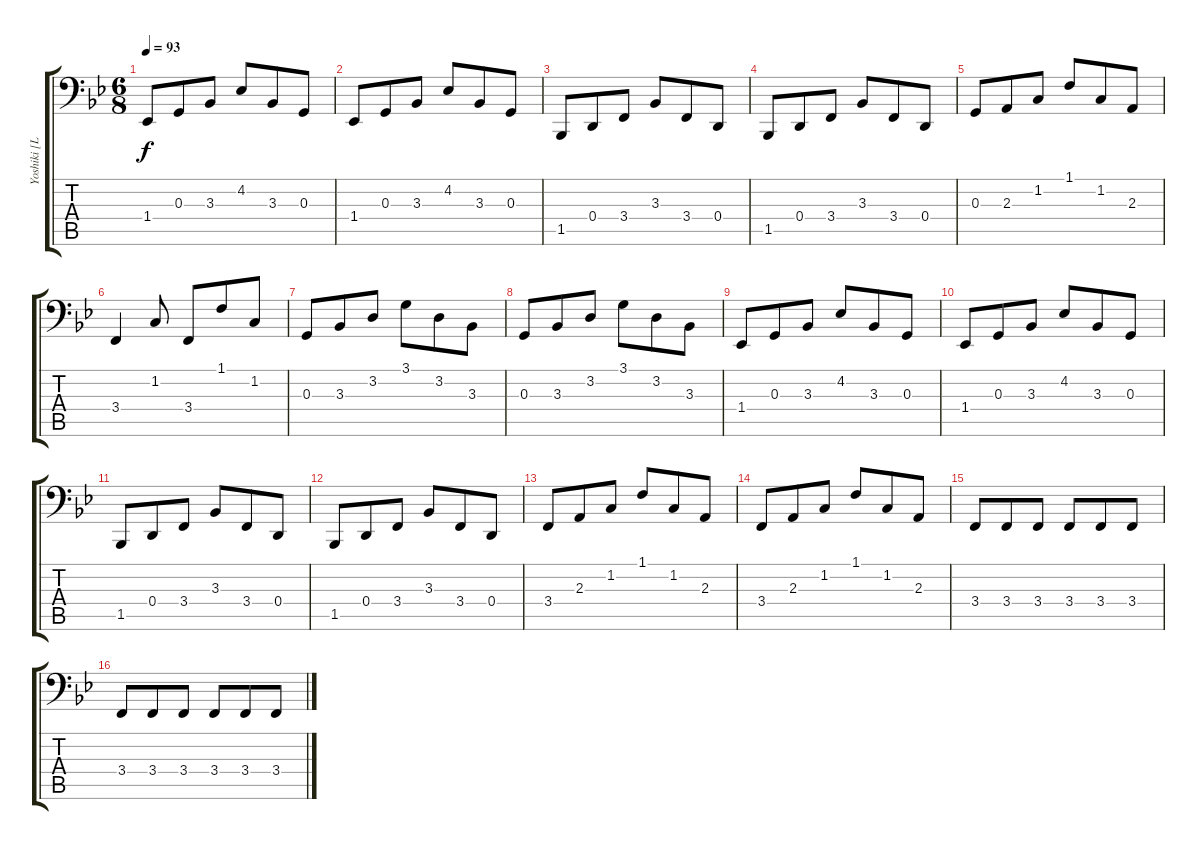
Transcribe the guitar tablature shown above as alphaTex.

\track ("Yoshiki [L]" "Yoshiki [L") {instrument acousticgrandpiano}
\staff {score tabs}
\tuning (E3 B2 G2 D2 A1 E1) {hide}
\ts (6 8)
\tempo 93
\clef f4
\ks bb
1.4.8{dy f} 0.3.8 3.3.8 4.2.8 3.3.8 0.3.8 |
1.4.8 0.3.8 3.3.8 4.2.8 3.3.8 0.3.8 |
1.5.8 0.4.8 3.4.8 3.3.8 3.4.8 0.4.8 |
1.5.8 0.4.8 3.4.8 3.3.8 3.4.8 0.4.8 |
0.3.8 2.3.8 1.2.8 1.1.8 1.2.8 2.3.8 |
3.4.4 1.2.8 3.4.8 1.1.8 1.2.8 |
0.3.8 3.3.8 3.2.8 3.1.8 3.2.8 3.3.8 |
0.3.8 3.3.8 3.2.8 3.1.8 3.2.8 3.3.8 |
1.4.8 0.3.8 3.3.8 4.2.8 3.3.8 0.3.8 |
1.4.8 0.3.8 3.3.8 4.2.8 3.3.8 0.3.8 |
1.5.8 0.4.8 3.4.8 3.3.8 3.4.8 0.4.8 |
1.5.8 0.4.8 3.4.8 3.3.8 3.4.8 0.4.8 |
3.4.8 2.3.8 1.2.8 1.1.8 1.2.8 2.3.8 |
3.4.8 2.3.8 1.2.8 1.1.8 1.2.8 2.3.8 |
3.4.8 3.4.8 3.4.8 3.4.8 3.4.8 3.4.8 |
3.4.8 3.4.8 3.4.8 3.4.8 3.4.8 3.4.8
